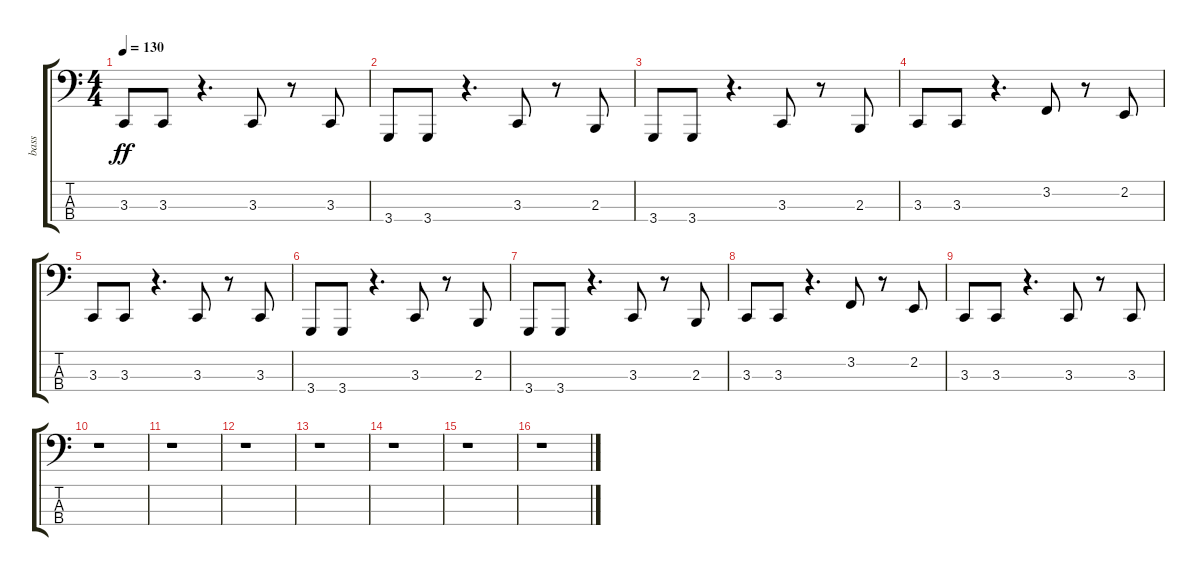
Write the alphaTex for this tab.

\track ("bass" "bass") {instrument synthbrass2}
\staff {score tabs}
\tuning (G2 D2 A1 E1) {hide}
\ts (4 4)
\tempo 130
\clef f4
\ks c
3.3.8{dy ff} 3.3.8 r.4{d} 3.3.8 r.8 3.3.8 |
3.4.8 3.4.8 r.4{d} 3.3.8 r.8 2.3.8 |
3.4.8 3.4.8 r.4{d} 3.3.8 r.8 2.3.8 |
3.3.8 3.3.8 r.4{d} 3.2.8 r.8 2.2.8 |
3.3.8 3.3.8 r.4{d} 3.3.8 r.8 3.3.8 |
3.4.8 3.4.8 r.4{d} 3.3.8 r.8 2.3.8 |
3.4.8 3.4.8 r.4{d} 3.3.8 r.8 2.3.8 |
3.3.8 3.3.8 r.4{d} 3.2.8 r.8 2.2.8 |
3.3.8 3.3.8 r.4{d} 3.3.8 r.8 3.3.8 |
r.1 |
r.1 |
r.1 |
r.1 |
r.1 |
r.1 |
r.1
